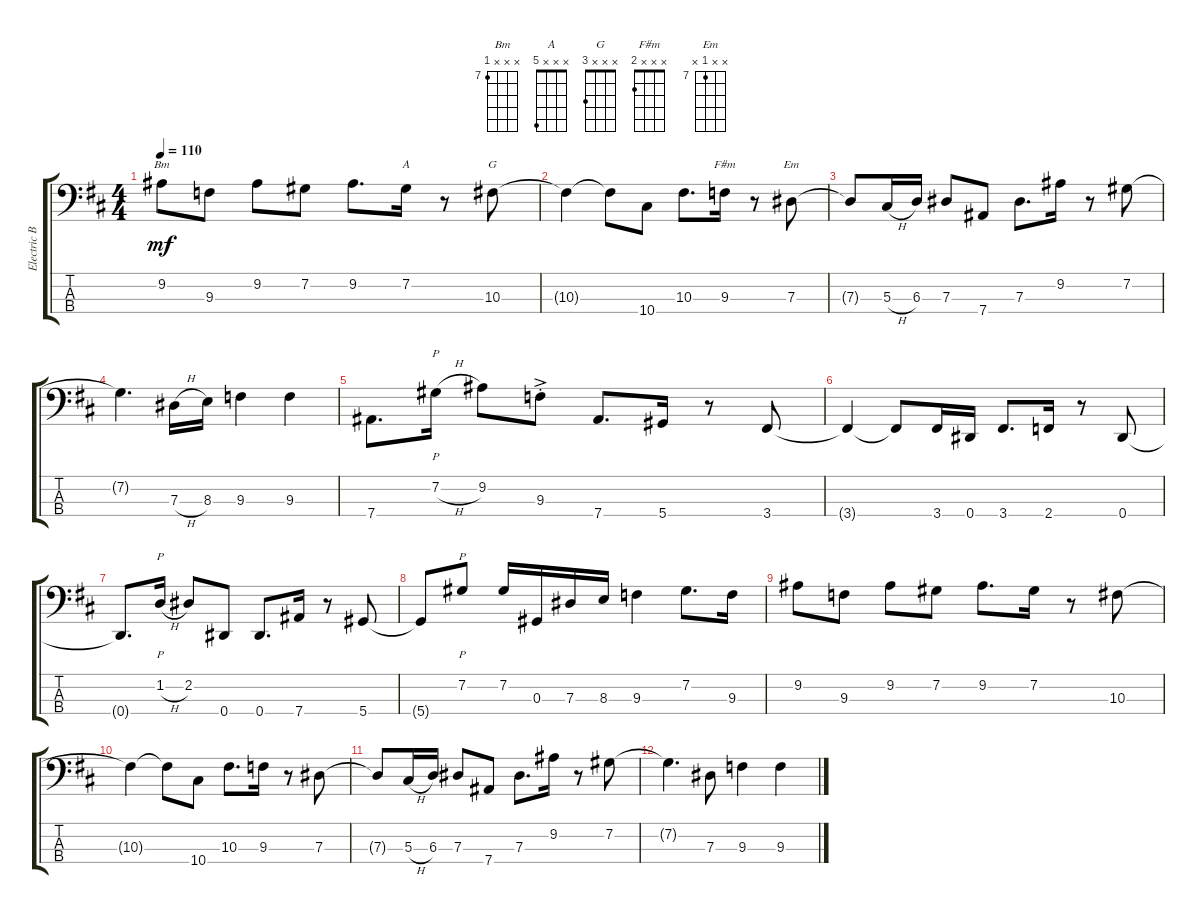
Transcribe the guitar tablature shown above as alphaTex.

\track ("Electric Bass" "Electric B") {instrument electricbassfinger}
\staff {score tabs}
\tuning (Gb2 Db2 Ab1 Eb1) {hide}
\chord ("Bm" x x x 7) {firstfret 7}
\chord ("A" x x x 5)
\chord ("G" x x x 3)
\chord ("F#m" x x x 2)
\chord ("Em" x x 7 x) {firstfret 7}
\ts (4 4)
\tempo 110
\clef f4
\ks bminor
9.2.8{ch "Bm" dy mf} 9.3.8 9.2.8 7.2.8 9.2.8{d} 7.2.16{ch "A"} r.8 10.3.8{ch "G"} |
10.3{t}.4 10.3{t}.8 10.4.8 10.3.8{d} 9.3.16{ch "F#m"} r.8 7.3.8{ch "Em"} |
7.3{t}.8 5.3{h}.16 6.3.16 7.3.8 7.4.8 7.3.8{d} 9.2.16 r.8 7.2.8 |
7.2{t}.4{d} 7.3{h}.16 8.3.16 9.3.4 9.3.4 |
7.4.8{d} 7.2{h}.16{p} 9.2.8 9.3{ac st}.8 7.4.8{d} 5.4.16 r.8 3.4.8 |
3.4{t}.4 3.4{t}.8 3.4.16 0.4.16 3.4.8{d} 2.4.16 r.8 0.4.8 |
0.4{t}.8{d} 1.2{h}.16{p} 2.2.8 0.4.8 0.4.8{d} 7.4.16 r.8 5.4.8 |
5.4{t}.8 7.2.8{p} 7.2.16 0.3.16 7.3.16 8.3.16 9.3.4 7.2.8{d} 9.3.16 |
9.2.8 9.3.8 9.2.8 7.2.8 9.2.8{d} 7.2.16 r.8 10.3.8 |
10.3{t}.4 10.3{t}.8 10.4.8 10.3.8{d} 9.3.16 r.8 7.3.8 |
7.3{t}.8 5.3{h}.16 6.3.16 7.3.8 7.4.8 7.3.8{d} 9.2.16 r.8 7.2.8 |
7.2{t}.4{d} 7.3.8 9.3.4 9.3.4
